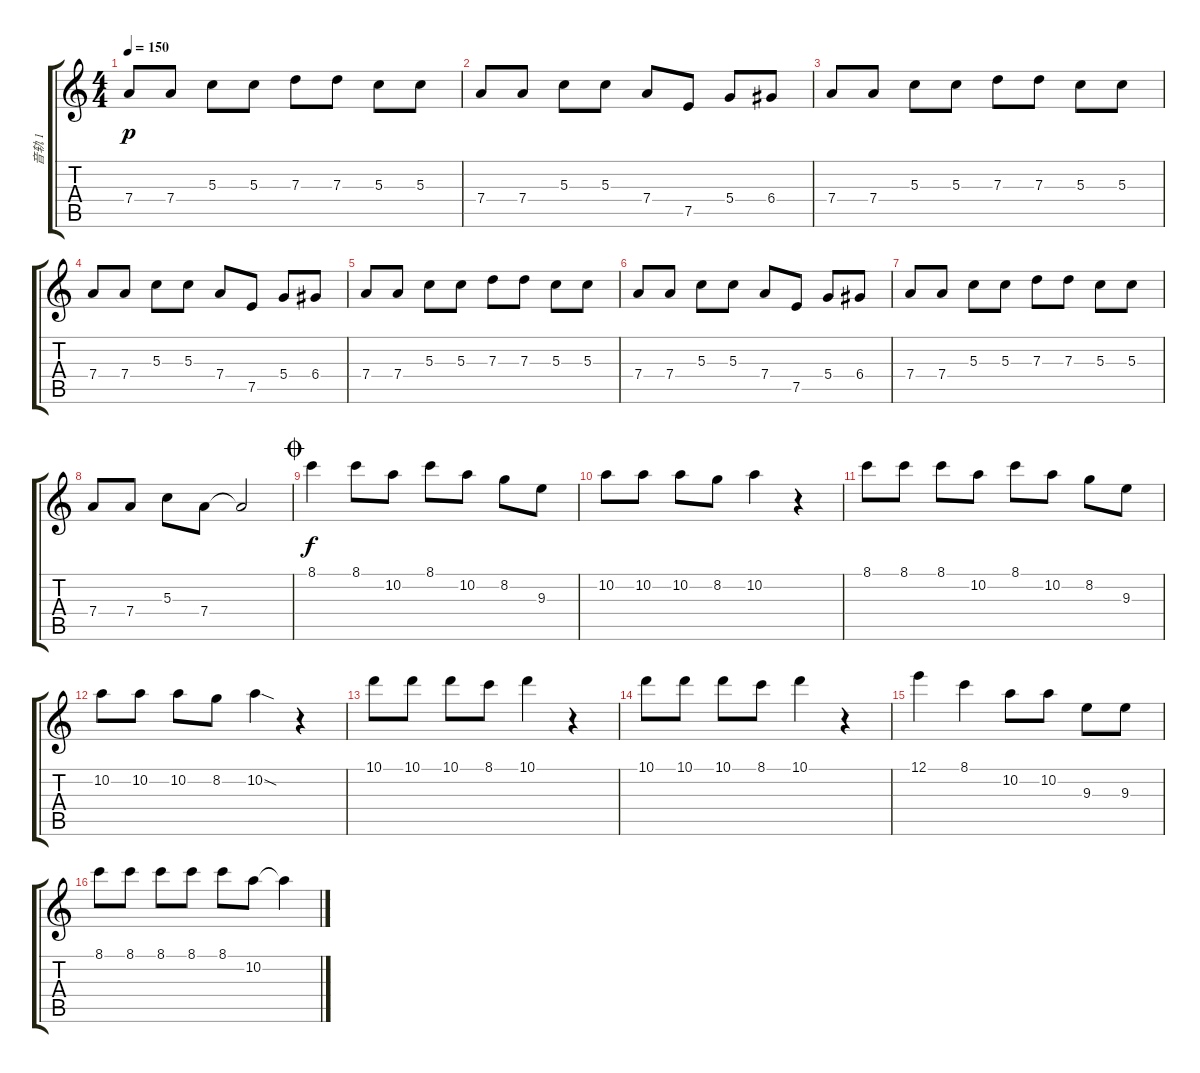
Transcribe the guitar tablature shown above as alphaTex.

\track ("音轨 1" "音轨 1") {instrument distortionguitar}
\staff {score tabs}
\tuning (E4 B3 G3 D3 A2 E2) {hide}
\ts (4 4)
\tempo 150
\clef g2
\ks c
7.4.8{dy p} 7.4.8 5.3.8 5.3.8 7.3.8 7.3.8 5.3.8 5.3.8 |
7.4.8 7.4.8 5.3.8 5.3.8 7.4.8 7.5.8 5.4.8 6.4.8 |
7.4.8 7.4.8 5.3.8 5.3.8 7.3.8 7.3.8 5.3.8 5.3.8 |
7.4.8 7.4.8 5.3.8 5.3.8 7.4.8 7.5.8 5.4.8 6.4.8 |
7.4.8 7.4.8 5.3.8 5.3.8 7.3.8 7.3.8 5.3.8 5.3.8 |
7.4.8 7.4.8 5.3.8 5.3.8 7.4.8 7.5.8 5.4.8 6.4.8 |
7.4.8 7.4.8 5.3.8 5.3.8 7.3.8 7.3.8 5.3.8 5.3.8 |
7.4.8 7.4.8 5.3.8 7.4.8 7.4{t}.2 |
\jump coda
8.1.4{dy f} 8.1.8 10.2.8 8.1.8 10.2.8 8.2.8 9.3.8 |
10.2.8 10.2.8 10.2.8 8.2.8 10.2.4 r.4 |
8.1.8 8.1.8 8.1.8 10.2.8 8.1.8 10.2.8 8.2.8 9.3.8 |
10.2.8 10.2.8 10.2.8 8.2.8 10.2{sod}.4 r.4 |
10.1.8 10.1.8 10.1.8 8.1.8 10.1.4 r.4 |
10.1.8 10.1.8 10.1.8 8.1.8 10.1.4 r.4 |
12.1.4 8.1.4 10.2.8 10.2.8 9.3.8 9.3.8 |
8.1.8 8.1.8 8.1.8 8.1.8 8.1.8 10.2.8 10.2{t}.4
